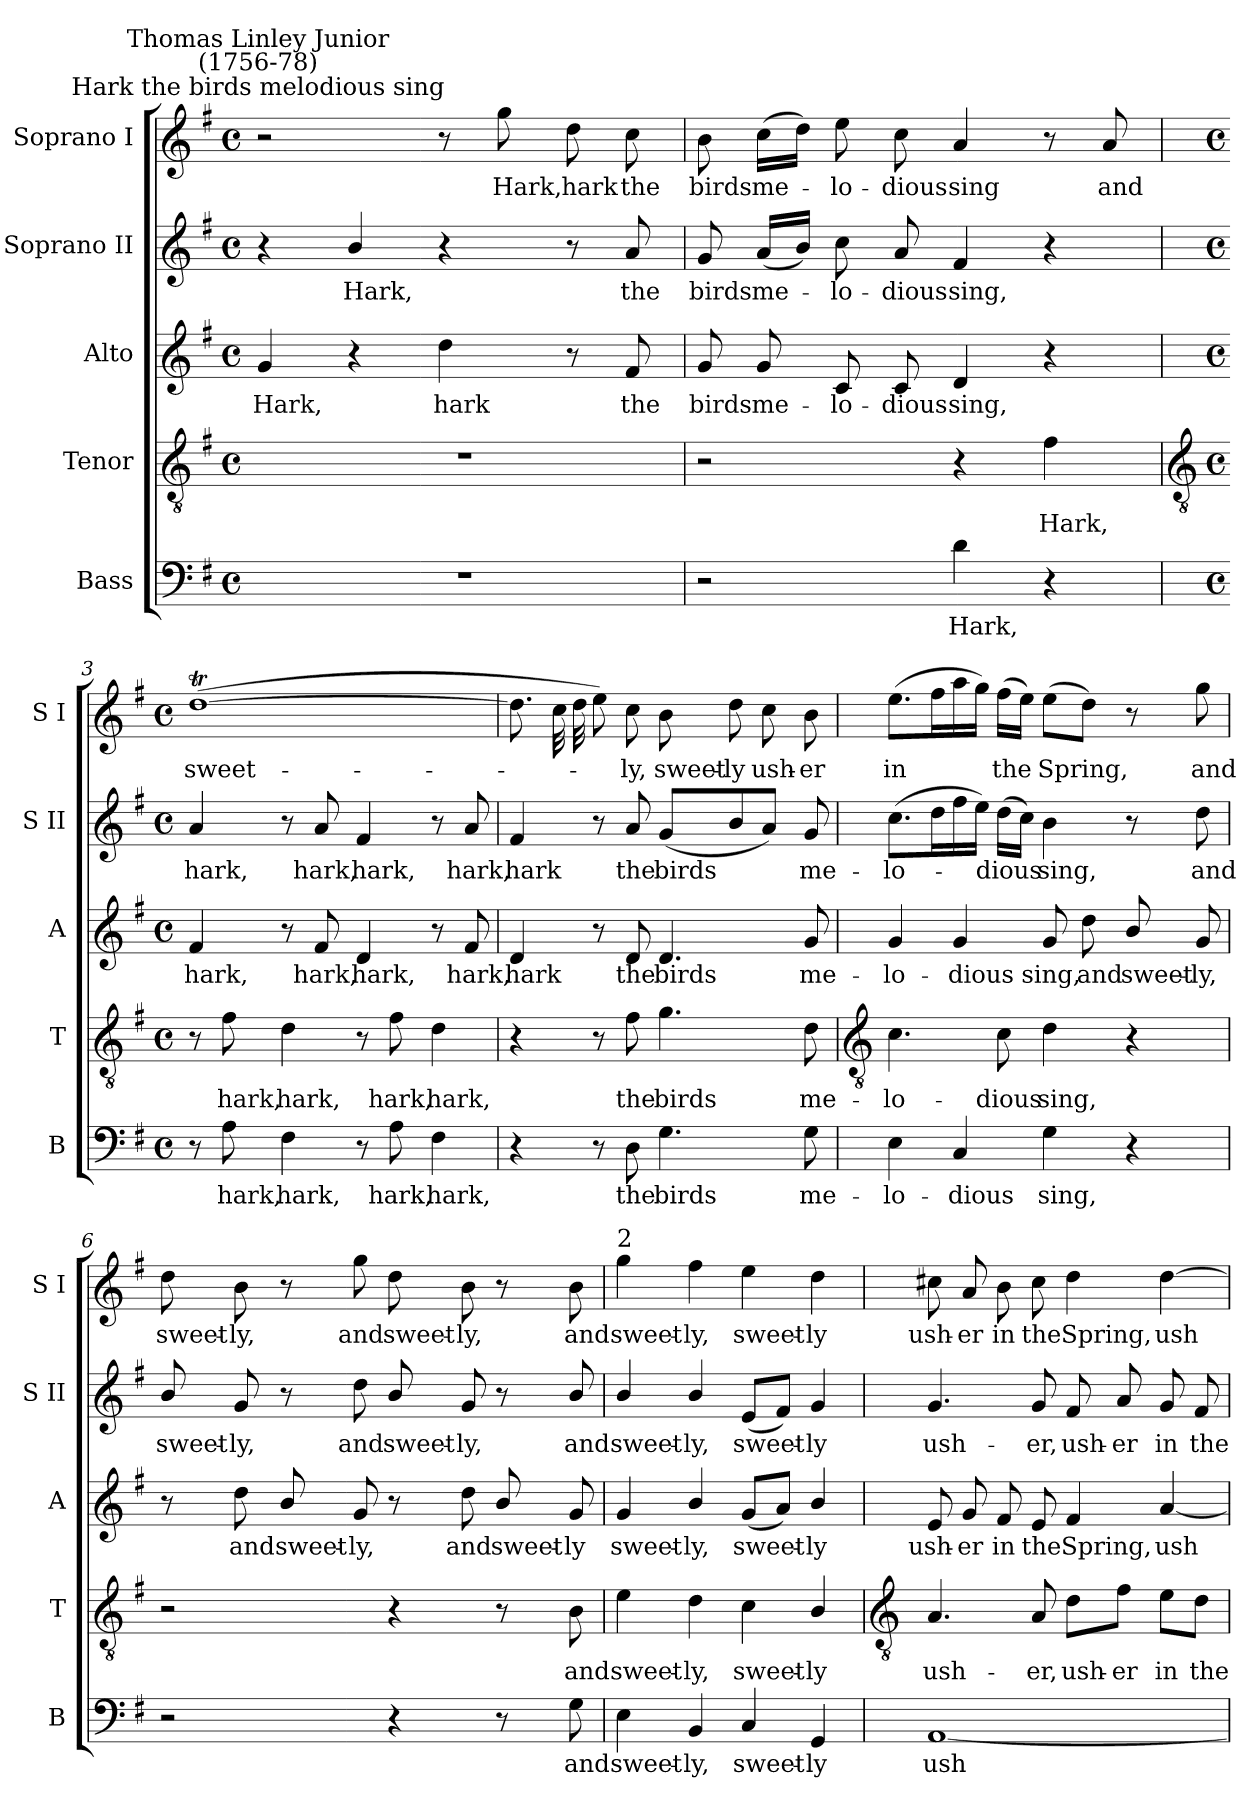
**kern	**text	**kern	**text	**kern	**text	**kern	**text	**kern	**text
*part5	*part5	*part4	*part4	*part3	*part3	*part2	*part2	*part1	*part1
*staff5	*staff5	*staff4	*staff4	*staff3	*staff3	*staff2	*staff2	*staff1	*staff1
*I"Bass	*	*I"Tenor	*	*I"Alto	*	*I"Soprano II	*	*I"Soprano I	*
*I'B	*	*I'T	*	*I'A	*	*I'S II	*	*I'S I	*
*clefF4	*	*clefGv2	*	*clefG2	*	*clefG2	*	*clefG2	*
*k[f#]	*	*k[f#]	*	*k[f#]	*	*k[f#]	*	*k[f#]	*
*G:	*	*G:	*	*G:	*	*G:	*	*G:	*
*M4/4	*	*M4/4	*	*M4/4	*	*M4/4	*	*M4/4	*
*met(c)	*	*met(c)	*	*met(c)	*	*met(c)	*	*met(c)	*
=1	=1	=1	=1	=1	=1	=1	=1	=1	=1
!	!	!	!	!	!	!	!	!LO:TX:a:cj:t=Hark the birds melodious sing	!
!	!	!	!	!	!	!	!	!LO:TX:a:cj:t=Thomas Linley Junior\n(1756-78)	!
!	!	!	!	!	!LO:LY:b	!	!	!	!
1r	.	1r	.	4g	Hark,	4r	.	2r	.
!	!	!	!	!	!	!	!LO:LY:b	!	!
.	.	.	.	4r	.	4b/	Hark,	.	.
!	!	!	!	!	!LO:LY:b	!	!	!	!
.	.	.	.	4dd	hark	4r	.	8r	.
!	!	!	!	!	!	!	!	!	!LO:LY:b
.	.	.	.	.	.	.	.	8gg	Hark,
!	!	!	!	!	!	!	!	!	!LO:LY:b
.	.	.	.	8r	.	8r	.	8dd	hark
!	!	!	!	!	!LO:LY:b	!	!LO:LY:b	!	!LO:LY:b
.	.	.	.	8f#	the	8a	the	8cc	the
=2	=2	=2	=2	=2	=2	=2	=2	=2	=2
!	!	!	!	!	!LO:LY:b	!	!LO:LY:b	!	!LO:LY:b
2r	.	2r	.	8g	birds	8g	birds	8b	birds
!	!	!	!	!	!LO:LY:b	!	!LO:LY:b	!	!LO:LY:b
.	.	.	.	8g	me-	(<16aLL	me-	(>16ccLL	me-
.	.	.	.	.	.	16bJJ)	.	16ddJJ)	.
!	!	!	!	!	!LO:LY:b	!	!LO:LY:b	!	!LO:LY:b
.	.	.	.	8c	-lo-	8cc	lo-	8ee	lo-
!	!	!	!	!	!LO:LY:b	!	!LO:LY:b	!	!LO:LY:b
.	.	.	.	8c	-dious	8a	-dious	8cc	-dious
!	!LO:LY:b	!	!	!	!LO:LY:b	!	!LO:LY:b	!	!LO:LY:b
4d	Hark,	4r	.	4d	sing,	4f#	sing,	4a	sing
!	!	!	!LO:LY:b	!	!	!	!	!	!
4r	.	4f#	Hark,	4r	.	4r	.	8r	.
!	!	!	!	!	!	!	!	!	!LO:LY:b
.	.	.	.	.	.	.	.	8a	and
!!LO:LB:g=z
=3	=3	=3	=3	=3	=3	=3	=3	=3	=3
*	*	*clefGv2	*	*	*	*	*	*	*
*M4/4	*	*M4/4	*	*M4/4	*	*M4/4	*	*M4/4	*
*met(c)	*	*met(c)	*	*met(c)	*	*met(c)	*	*met(c)	*
!	!	!	!	!	!LO:LY:b	!	!LO:LY:b	!	!LO:LY:b
8r	.	8r	.	4f#	hark,	4a	hark,	(>[1ddT	sweet-
!	!LO:LY:b	!	!LO:LY:b	!	!	!	!	!	!
8A	hark,	8f#	hark,	.	.	.	.	.	.
!	!LO:LY:b	!	!LO:LY:b	!	!	!	!	!	!
4F#	hark,	4d	hark,	8r	.	8r	.	.	.
!	!	!	!	!	!LO:LY:b	!	!LO:LY:b	!	!
.	.	.	.	8f#	hark,	8a	hark,	.	.
!	!	!	!	!	!LO:LY:b	!	!LO:LY:b	!	!
8r	.	8r	.	4d	hark,	4f#	hark,	.	.
!	!LO:LY:b	!	!LO:LY:b	!	!	!	!	!	!
8A	hark,	8f#	hark,	.	.	.	.	.	.
!	!LO:LY:b	!	!LO:LY:b	!	!	!	!	!	!
4F#	hark,	4d	hark,	8r	.	8r	.	.	.
!	!	!	!	!	!LO:LY:b	!	!LO:LY:b	!	!
.	.	.	.	8f#	hark,	8a	hark,	.	.
=4	=4	=4	=4	=4	=4	=4	=4	=4	=4
!	!	!	!	!	!LO:LY:b	!	!LO:LY:b	!	!
4r	.	4r	.	4d	hark	4f#	hark	8.ddL]	.
.	.	.	.	.	.	.	.	32ccLL	.
.	.	.	.	.	.	.	.	32dd	.
8r	.	8r	.	8r	.	8r	.	8eeJ)	.
!	!LO:LY:b	!	!LO:LY:b	!	!LO:LY:b	!	!LO:LY:b	!	!LO:LY:b
8D	the	8f#	the	8d	the	8a	the	8cc	ly,
!	!LO:LY:b	!	!LO:LY:b	!	!LO:LY:b	!	!LO:LY:b	!	!LO:LY:b
4.G	birds	4.g	birds	4.d	birds	(<8gL	birds	8b	sweet-
!	!	!	!	!	!	!	!	!	!LO:LY:b
.	.	.	.	.	.	8b	.	8dd	-ly
!	!	!	!	!	!	!	!	!	!LO:LY:b
.	.	.	.	.	.	8aJ)	.	8cc	ush-
!	!LO:LY:b	!	!LO:LY:b	!	!LO:LY:b	!	!LO:LY:b	!	!LO:LY:b
8G	me-	8d	me-	8g	me-	8g	me-	8b	-er
!!LO:LB:g=z
=5	=5	=5	=5	=5	=5	=5	=5	=5	=5
*	*	*clefGv2	*	*	*	*	*	*	*
!	!LO:LY:b	!	!LO:LY:b	!	!LO:LY:b	!	!LO:LY:b	!	!LO:LY:b
4E	-lo-	4.c	-lo-	4g	-lo-	(>8.ccL	-lo-	(>8.eeL	in
.	.	.	.	.	.	16ddL	.	16ff#L	.
!	!LO:LY:b	!	!	!	!LO:LY:b	!	!	!	!
4C	-dious	.	.	4g	-dious	16ff#	.	16aa	.
.	.	.	.	.	.	16eeJJ)	.	16ggJJ)	.
!	!	!	!LO:LY:b	!	!	!	!LO:LY:b	!	!LO:LY:b
.	.	8c	-dious	.	.	(>16ddLL	dious	(>16ff#LL	the
.	.	.	.	.	.	16ccJJ)	.	16eeJJ)	.
!	!LO:LY:b	!	!LO:LY:b	!	!LO:LY:b	!	!LO:LY:b	!	!LO:LY:b
4G	sing,	4d	sing,	8g	sing,	4b	sing,	(>8eeL	Spring,
!	!	!	!	!	!LO:LY:b	!	!	!	!
.	.	.	.	8dd	and	.	.	8ddJ)	.
!	!	!	!	!	!LO:LY:b	!	!	!	!
4r	.	4r	.	8b/	sweet-	8r	.	8r	.
!	!	!	!	!	!LO:LY:b	!	!LO:LY:b	!	!LO:LY:b
.	.	.	.	8g	-ly,	8dd	and	8gg	and
=6	=6	=6	=6	=6	=6	=6	=6	=6	=6
!	!	!	!	!	!	!	!LO:LY:b	!	!LO:LY:b
2r	.	2r	.	8r	.	8b/	sweet-	8dd	sweet-
!	!	!	!	!	!LO:LY:b	!	!LO:LY:b	!	!LO:LY:b
.	.	.	.	8dd	and	8g	-ly,	8b	-ly,
!	!	!	!	!	!LO:LY:b	!	!	!	!
.	.	.	.	8b/	sweet-	8r	.	8r	.
!	!	!	!	!	!LO:LY:b	!	!LO:LY:b	!	!LO:LY:b
.	.	.	.	8g	-ly,	8dd	and	8gg	and
!	!	!	!	!	!	!	!LO:LY:b	!	!LO:LY:b
4r	.	4r	.	8r	.	8b/	sweet-	8dd	sweet-
!	!	!	!	!	!LO:LY:b	!	!LO:LY:b	!	!LO:LY:b
.	.	.	.	8dd	and	8g	-ly,	8b	-ly,
!	!	!	!	!	!LO:LY:b	!	!	!	!
8r	.	8r	.	8b/	sweet-	8r	.	8r	.
!	!LO:LY:b	!	!LO:LY:b	!	!LO:LY:b	!	!LO:LY:b	!	!LO:LY:b
8G	and	8B	and	8g	-ly	8b/	and	8b	and
=7	=7	=7	=7	=7	=7	=7	=7	=7	=7
!	!	!	!	!	!	!	!	!LO:TX:a:t=2	!
!	!LO:LY:b	!	!LO:LY:b	!	!LO:LY:b	!	!LO:LY:b	!	!LO:LY:b
4E	sweet-	4e	sweet-	4g	sweet-	4b/	sweet-	4gg	sweet-
!	!LO:LY:b	!	!LO:LY:b	!	!LO:LY:b	!	!LO:LY:b	!	!LO:LY:b
4BB	-ly,	4d	-ly,	4b/	-ly,	4b/	-ly,	4ff#	-ly,
!	!LO:LY:b	!	!LO:LY:b	!	!LO:LY:b	!	!LO:LY:b	!	!LO:LY:b
4C	sweet-	4c	sweet-	(<8gL	sweet-	(<8eL	sweet-	4ee	sweet-
.	.	.	.	8aJ)	.	8f#J)	.	.	.
!	!LO:LY:b	!	!LO:LY:b	!	!LO:LY:b	!	!LO:LY:b	!	!LO:LY:b
4GG	-ly	4B/	-ly	4b/	ly	4g	ly	4dd	-ly
!!LO:LB:g=z
=8	=8	=8	=8	=8	=8	=8	=8	=8	=8
*	*	*clefGv2	*	*	*	*	*	*	*
!	!LO:LY:b	!	!LO:LY:b	!	!LO:LY:b	!	!LO:LY:b	!	!LO:LY:b
[1AA	ush-	4.A	ush-	8e	ush-	4.g	ush-	8cc#X	ush-
!	!	!	!	!	!LO:LY:b	!	!	!	!LO:LY:b
.	.	.	.	8g	-er	.	.	8a	-er
!	!	!	!	!	!LO:LY:b	!	!	!	!LO:LY:b
.	.	.	.	8f#	in	.	.	8b	in
!	!	!	!LO:LY:b	!	!LO:LY:b	!	!LO:LY:b	!	!LO:LY:b
.	.	8A	-er,	8e	the	8g	-er,	8cc#	the
!	!	!	!LO:LY:b	!	!LO:LY:b	!	!LO:LY:b	!	!LO:LY:b
.	.	8d\L	ush-	4f#	Spring,	8f#	ush-	4dd	Spring,
!	!	!	!LO:LY:b	!	!	!	!LO:LY:b	!	!
.	.	8f#\J	-er	.	.	8a	-er	.	.
!	!	!	!LO:LY:b	!	!LO:LY:b	!	!LO:LY:b	!	!LO:LY:b
.	.	8e\L	in	[4a	ush-	8g	in	[4dd	ush-
!	!	!	!LO:LY:b	!	!	!	!LO:LY:b	!	!
.	.	8d\J	the	.	.	8f#	the	.	.
=	=	=	=	=	=	=	=	=	=
*-	*-	*-	*-	*-	*-	*-	*-	*-	*-
